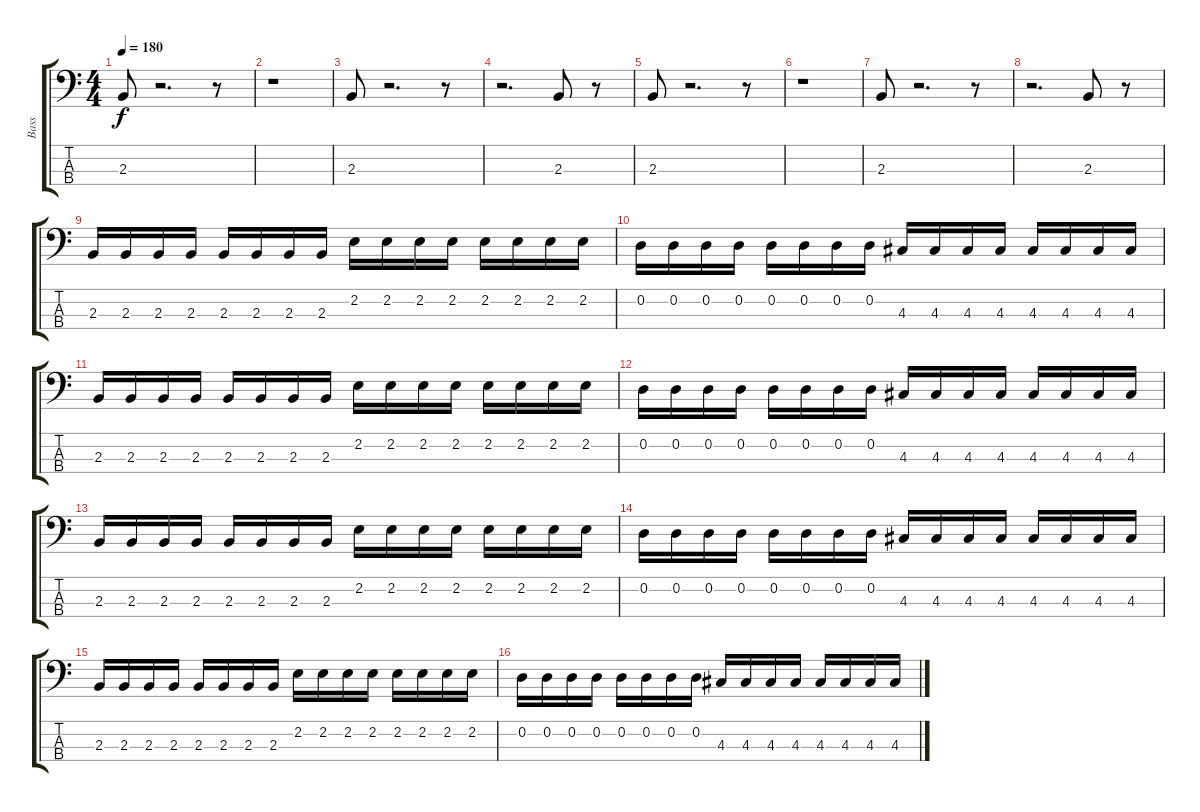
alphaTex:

\track ("Bass" "Bass") {instrument electricbassfinger}
\staff {score tabs}
\tuning (G2 D2 A1 E1) {hide}
\ts (4 4)
\tempo 180
\clef f4
\ks c
2.3.8{dy f instrument electricbassfinger} r.2{d} r.8 |
r.1 |
2.3.8 r.2{d} r.8 |
r.2{d} 2.3.8 r.8 |
2.3.8 r.2{d} r.8 |
r.1 |
2.3.8 r.2{d} r.8 |
r.2{d} 2.3.8 r.8 |
2.3.16 2.3.16 2.3.16 2.3.16 2.3.16 2.3.16 2.3.16 2.3.16 2.2.16 2.2.16 2.2.16 2.2.16 2.2.16 2.2.16 2.2.16 2.2.16 |
0.2.16 0.2.16 0.2.16 0.2.16 0.2.16 0.2.16 0.2.16 0.2.16 4.3.16 4.3.16 4.3.16 4.3.16 4.3.16 4.3.16 4.3.16 4.3.16 |
2.3.16 2.3.16 2.3.16 2.3.16 2.3.16 2.3.16 2.3.16 2.3.16 2.2.16 2.2.16 2.2.16 2.2.16 2.2.16 2.2.16 2.2.16 2.2.16 |
0.2.16 0.2.16 0.2.16 0.2.16 0.2.16 0.2.16 0.2.16 0.2.16 4.3.16 4.3.16 4.3.16 4.3.16 4.3.16 4.3.16 4.3.16 4.3.16 |
2.3.16 2.3.16 2.3.16 2.3.16 2.3.16 2.3.16 2.3.16 2.3.16 2.2.16 2.2.16 2.2.16 2.2.16 2.2.16 2.2.16 2.2.16 2.2.16 |
0.2.16 0.2.16 0.2.16 0.2.16 0.2.16 0.2.16 0.2.16 0.2.16 4.3.16 4.3.16 4.3.16 4.3.16 4.3.16 4.3.16 4.3.16 4.3.16 |
2.3.16 2.3.16 2.3.16 2.3.16 2.3.16 2.3.16 2.3.16 2.3.16 2.2.16 2.2.16 2.2.16 2.2.16 2.2.16 2.2.16 2.2.16 2.2.16 |
0.2.16 0.2.16 0.2.16 0.2.16 0.2.16 0.2.16 0.2.16 0.2.16 4.3.16 4.3.16 4.3.16 4.3.16 4.3.16 4.3.16 4.3.16 4.3.16
